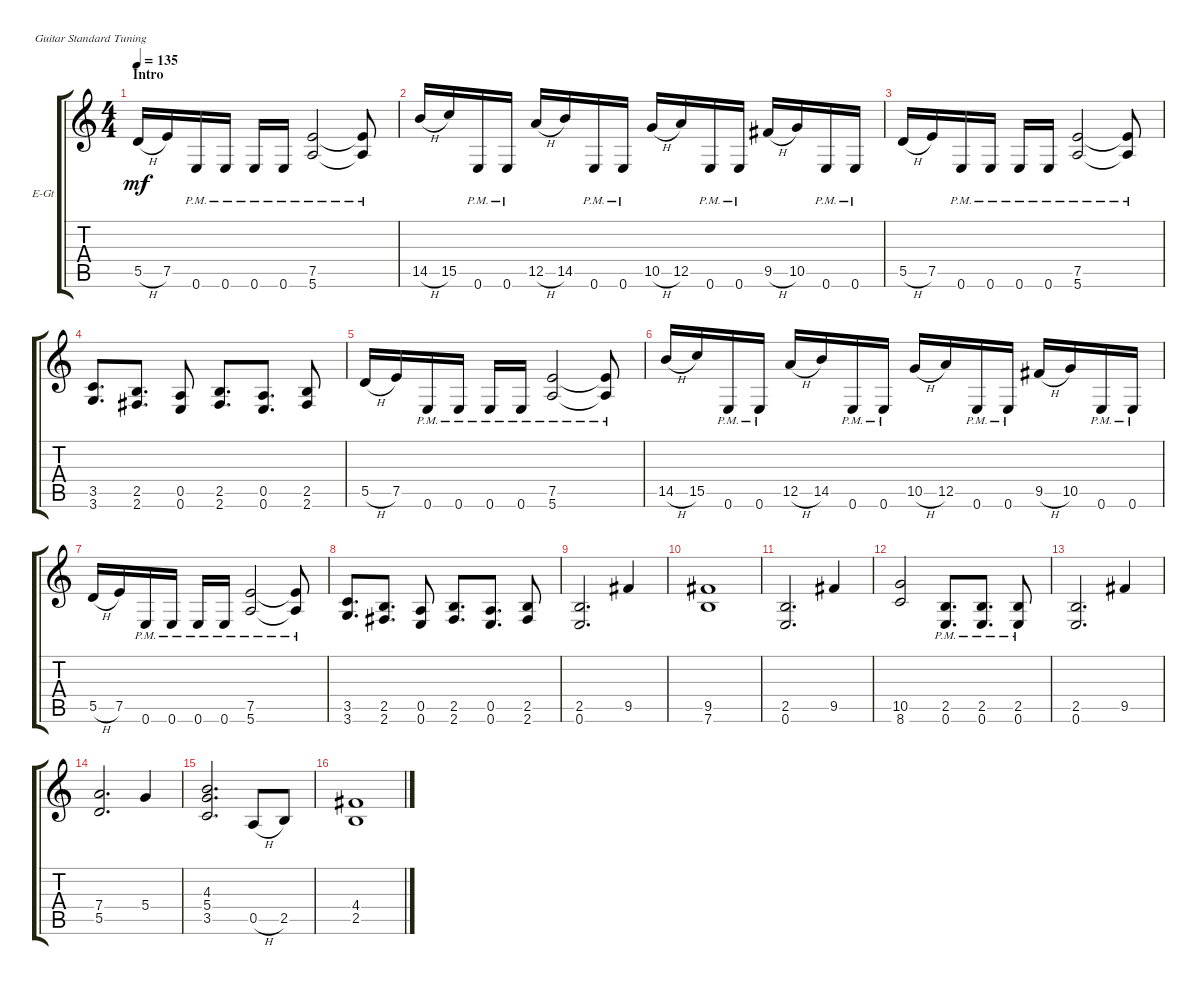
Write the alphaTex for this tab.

\defaultSystemsLayout 4
\bracketExtendMode groupsimilarinstruments
\firstSystemTrackNameOrientation horizontal
\otherSystemsTrackNameOrientation horizontal
\track ("Electric Guitar" "E-Gt") {instrument distortionguitar}
\staff {score tabs}
\tuning (E4 B3 G3 D3 A2 E2)
\ts (4 4)
\section ("" "Intro")
\tempo 135
\clef g2
\ks c
5.5{h}.16{dy mf instrument distortionguitar} 7.5.16 0.6{pm}.16 0.6{pm}.16 0.6{pm}.16 0.6{pm}.16 (5.6{pm} 7.5).2 (5.6{pm t} 7.5{t}).8 |
14.5{h}.16 15.5.16 0.6{pm}.16 0.6{pm}.16 12.5{h}.16 14.5.16 0.6{pm}.16 0.6{pm}.16 10.5{h}.16 12.5.16 0.6{pm}.16 0.6{pm}.16 9.5{h}.16 10.5.16 0.6{pm}.16 0.6{pm}.16 |
5.5{h}.16 7.5.16 0.6{pm}.16 0.6{pm}.16 0.6{pm}.16 0.6{pm}.16 (5.6{pm} 7.5).2 (5.6{pm t} 7.5{t}).8 |
(3.5 3.6).8{d} (2.6 2.5).8{d} (0.6 0.5).8 (2.5 2.6).8{d} (0.6 0.5).8{d} (2.5 2.6).8 |
5.5{h}.16 7.5.16 0.6{pm}.16 0.6{pm}.16 0.6{pm}.16 0.6{pm}.16 (5.6{pm} 7.5).2 (5.6{pm t} 7.5{t}).8 |
14.5{h}.16 15.5.16 0.6{pm}.16 0.6{pm}.16 12.5{h}.16 14.5.16 0.6{pm}.16 0.6{pm}.16 10.5{h}.16 12.5.16 0.6{pm}.16 0.6{pm}.16 9.5{h}.16 10.5.16 0.6{pm}.16 0.6{pm}.16 |
5.5{h}.16 7.5.16 0.6{pm}.16 0.6{pm}.16 0.6{pm}.16 0.6{pm}.16 (5.6{pm} 7.5).2 (5.6{pm t} 7.5{t}).8 |
(3.5 3.6).8{d} (2.6 2.5).8{d} (0.6 0.5).8 (2.5 2.6).8{d} (0.6 0.5).8{d} (2.5 2.6).8 |
(0.6 2.5).2{d} 9.5.4 |
(9.5 7.6).1 |
(0.6 2.5).2{d} 9.5.4 |
(8.6 10.5).2 (0.6 2.5{pm}).8{d} (2.5{pm} 0.6).8{d} (0.6 2.5{pm}).8 |
(0.6 2.5).2{d} 9.5.4 |
(5.5 7.4).2{d} 5.4.4 |
(3.5 5.4 4.3).2{d} 0.5{h}.8 2.5.8 |
(2.5 4.4).1
